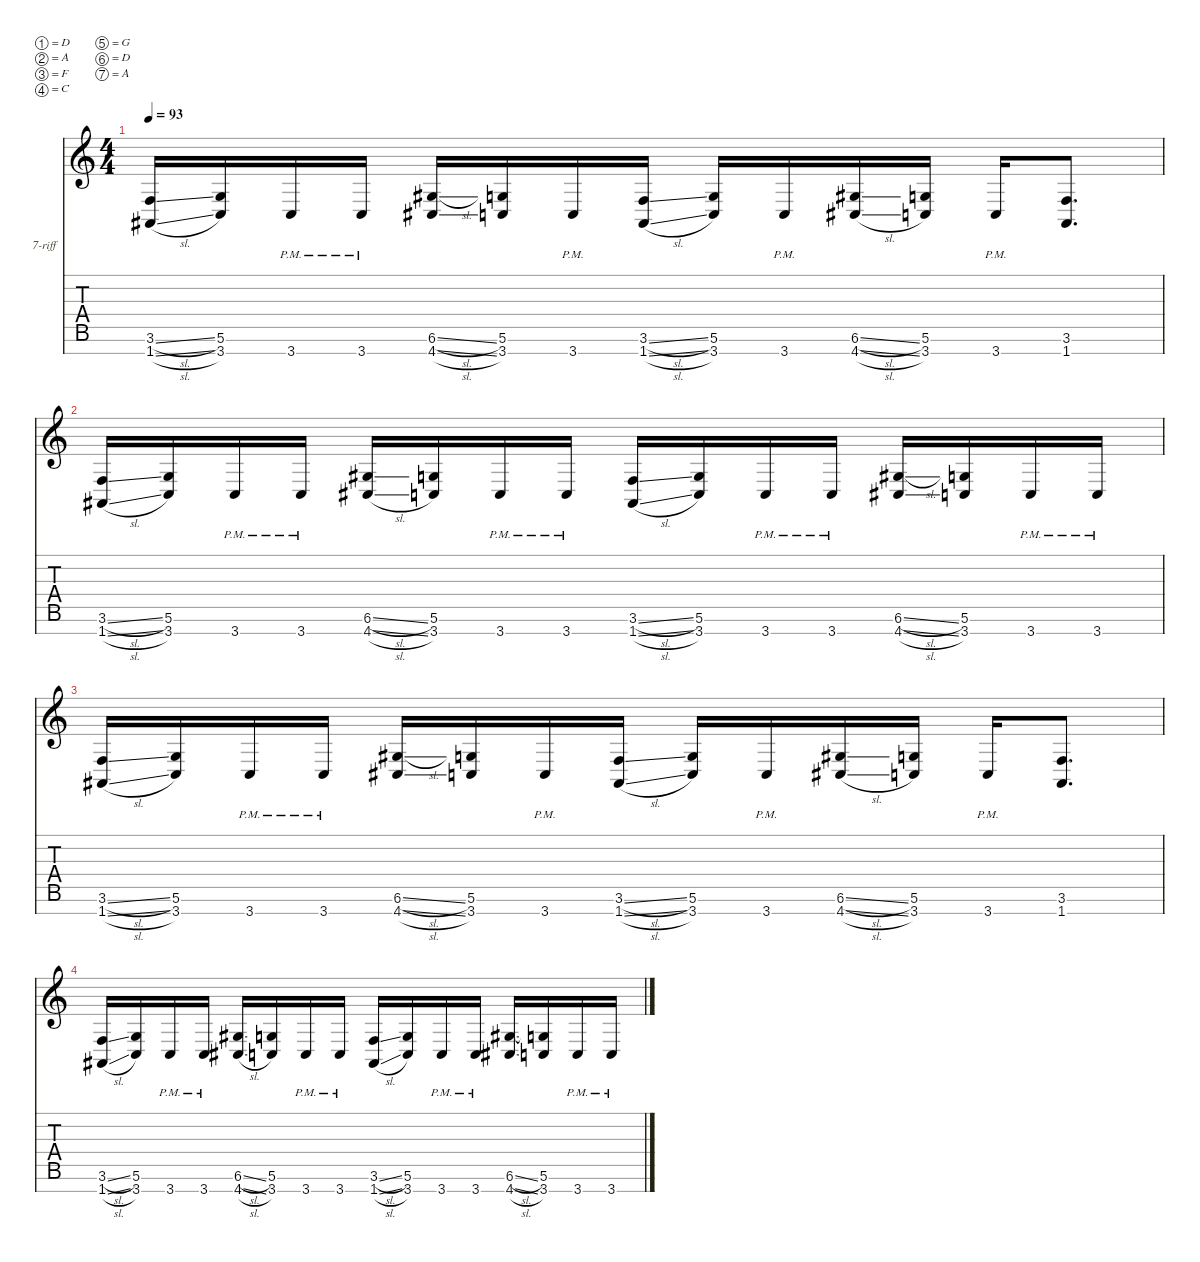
\defaultSystemsLayout 4
\hideDynamics
\bracketExtendMode nobrackets
\firstSystemTrackNameOrientation horizontal
\otherSystemsTrackNameOrientation horizontal
\track ("7-riff" "7-riff") {solo instrument distortionguitar}
\staff {score tabs}
\tuning (D4 A3 F3 C3 G2 D2 A1)
\ts (4 4)
\scale
1.09129
\tempo 93
\accidentals auto
\clef g2
\ottava regular
\simile none
\ks c
(3.6{sl} 1.7{sl acc #}).16{dy f beam Up} (5.6 3.7).16{beam Up} 3.7{pm}.16{beam Up} 3.7{pm}.16{beam Up} (4.7{sl acc #} 6.6{sl acc #}).16{beam Up} (3.7 5.6).16{beam Up} 3.7{pm}.16{beam Up} (3.6{sl} 1.7{sl acc #}).16{beam Up} (5.6 3.7).16{beam Up} 3.7{pm}.16{beam Up} (6.6{sl acc #} 4.7{sl acc #}).16{beam Up} (5.6 3.7).16{beam Up} 3.7{pm}.16{beam Up} (3.6 1.7{acc #}).8{d beam Up} |
\scale
0.969568 (3.6{sl} 1.7{sl acc #}).16{beam Up} (5.6 3.7).16{beam Up} 3.7{pm}.16{beam Up} 3.7{pm}.16{beam Up} (6.6{sl acc #} 4.7{sl acc #}).16{beam Up} (5.6 3.7).16{beam Up} 3.7{pm}.16{beam Up} 3.7{pm}.16{beam Up} (3.6{sl} 1.7{sl acc #}).16{beam Up} (5.6 3.7).16{beam Up} 3.7{pm}.16{beam Up} 3.7{pm}.16{beam Up} (4.7{sl acc #} 6.6{sl acc #}).16{beam Up} (3.7 5.6).16{beam Up} 3.7{pm}.16{beam Up} 3.7{pm}.16{beam Up} |
\scale
0.969568 (3.6{sl} 1.7{sl acc #}).16{beam Up} (5.6 3.7).16{beam Up} 3.7{pm}.16{beam Up} 3.7{pm}.16{beam Up} (4.7{sl acc #} 6.6{sl acc #}).16{beam Up} (3.7 5.6).16{beam Up} 3.7{pm}.16{beam Up} (3.6{sl} 1.7{sl acc #}).16{beam Up} (5.6 3.7).16{beam Up} 3.7{pm}.16{beam Up} (6.6{sl acc #} 4.7{sl acc #}).16{beam Up} (5.6 3.7).16{beam Up} 3.7{pm}.16{beam Up} (3.6 1.7{acc #}).8{d beam Up} |
\scale
0.969568 (3.6{sl} 1.7{sl acc #}).16{beam Up} (5.6 3.7).16{beam Up} 3.7{pm}.16{beam Up} 3.7{pm}.16{beam Up} (6.6{sl acc #} 4.7{sl acc #}).16{beam Up} (5.6 3.7).16{beam Up} 3.7{pm}.16{beam Up} 3.7{pm}.16{beam Up} (3.6{sl} 1.7{sl acc #}).16{beam Up} (5.6 3.7).16{beam Up} 3.7{pm}.16{beam Up} 3.7{pm}.16{beam Up} (4.7{sl acc #} 6.6{sl acc #}).16{beam Up} (3.7 5.6).16{beam Up} 3.7{pm}.16{beam Up} 3.7{pm}.16{beam Up}
